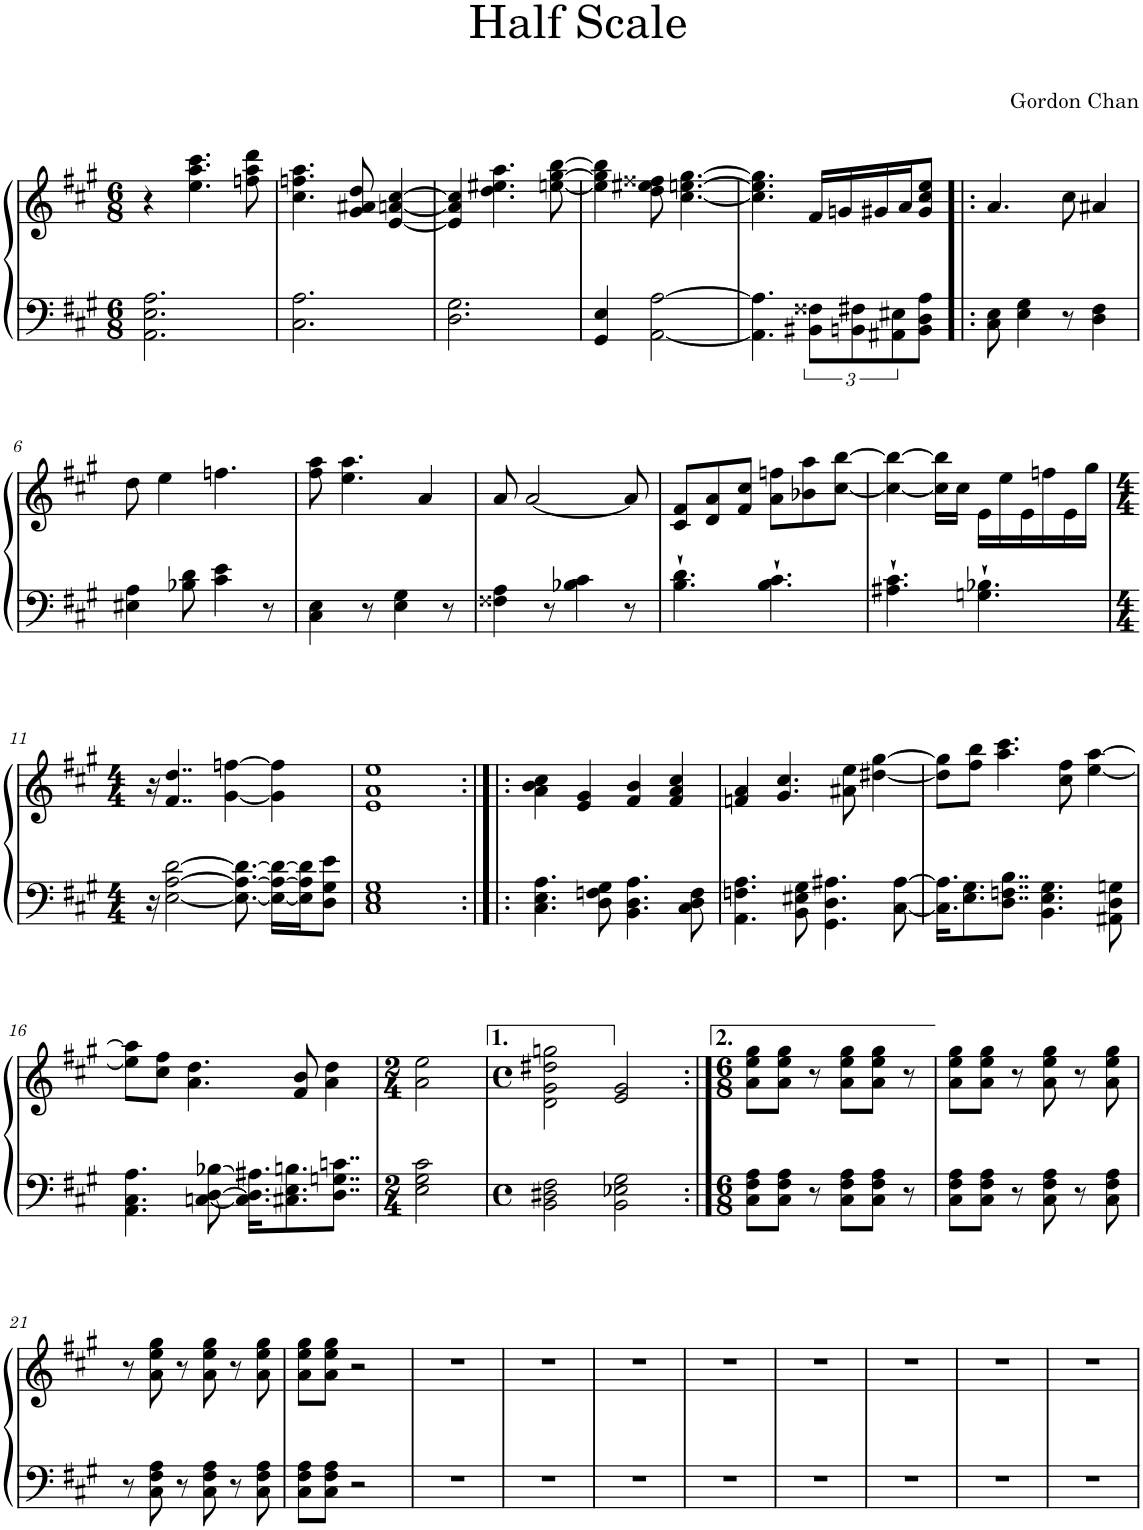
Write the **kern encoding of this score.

**kern	**kern
*part1	*part1
*staff2	*staff1
*I"Piano	*
*I'Pno.	*
*clefF4	*clefG2
*k[f#c#g#]	*k[f#c#g#]
*M6/8	*M6/8
=	=
2.AA\ 2.E\ 2.A\	4r
.	4.ee\ 4.aa\ 4.ccc#\
.	8ffn\ 8aa\ 8ddd\
=1	=1
2.C#\ 2.A\	4.cc#\ 4.ffn\ 4.aa\
.	8g#/ 8a#X/ 8dd/
.	[4e/ [4an/ [4cc#/
=2	=2
2.D\ 2.G#\	4e/] 4a/] 4cc#/]
.	4.dd\ 4.ee#X\ 4.aa\
.	[8een\ [8gg#\ [8bb\
=3	=3
4GG#/ 4E/	4ee\] 4gg#\] 4bb\]
[2AA\ [2A\	8dd\ 8ee#X\ 8ff##X\
.	[4.cc#\ [4.een\ [4.gg#\
=4	=4
4.AA\] 4.A\]	4.cc#\] 4.ee\] 4.gg#\]
12BB#X\ 12F##X\L	16f#/LL
.	16gn/
12BBn\ 12F#X\	.
.	16g#X/
12AA#X\ 12E#X\	.
.	16a/J
8BB\ 8D\ 8A\J	8g#/ 8cc#/ 8ee/J
=5!|:	=5!|:
8C#\ 8E\	4.a/
4E\ 4G#\	.
8r	8cc#\
4D\ 4F#\	4a#X/
!!LO:LB:g=z
=6	=6
4E#X\ 4A\	8dd\
.	4ee\
8B-X\ 8d\	.
4c#\ 4e\	4.ffn\
8r	.
=7	=7
4C#\ 4E\	8ff#\ 8aa\
.	4.ee\ 4.aa\
8r	.
4E\ 4G#\	.
.	4a/
8r	.
=8	=8
4F##X\ 4A\	8a/
.	[2a/
8r	.
4B-X\ 4c#\	.
8r	8a/]
=9	=9
4.B\` 4.d\`	8c#/ 8f#/L
.	8d/ 8a/
.	8f#/ 8cc#/J
4.B\` 4.c#\`	8a\ 8ffn\L
.	8b-X\ 8aa\
.	[8cc#\ [8bb\J
=10	=10
4.A#X\` 4.c#\`	4cc#\_ 4bb\_
.	16cc#\] 16bb\]LL
.	16cc#\JJ
4.Gn\` 4.B-X\`	16e\LL
.	16ee\
.	16e\
.	16ffn\
.	16e\
.	16gg#\JJ
!!LO:LB:g=z
=11	=11
*M4/4	*M4/4
16r	16r
[2E\ [2A\ [2d\	4..f#/ 4..dd/
.	[4g#\ [4ffn\
8.E\_ 8.A\_ 8.d\_	.
16E\_ 16A\_ 16d\_LL	4g#\] 4ff\]
16E\] 16A\] 16d\]J	.
8D\ 8G#\ 8e\J	.
=12	=12
1C# 1E 1G#	1e 1a 1ee
=13:|!|:	=13:|!|:
4.C#\ 4.E\ 4.A\	4a\ 4b\ 4cc#\
.	4e/ 4g#/
8D\ 8Fn\ 8G#\	.
4.BB\ 4.D\ 4.A\	4f#/ 4b/
.	4f#/ 4a/ 4cc#/
8C#\ 8D\ 8F\	.
=14	=14
4.AA\ 4.Fn\ 4.A\	4fn/ 4a/
.	4.g#/ 4.cc#/
8BB\ 8E#X\ 8G#\	.
4.GG#\ 4.D\ 4.A#X\	.
.	8a#X\ 8ee\
.	[4dd#X\ [4gg#\
[8C#\ [8A#\	.
=15	=15
16.C#\] 16.A#\]KL	8dd#\] 8gg#\]L
8.E\ 8.G#\	.
.	8ff#\ 8bb\J
.	4.aa\ 4.ccc#\
8..D\ 8..Fn\ 8..B\J	.
4.BB\ 4.E\ 4.G#\	.
.	8cc#\ 8ff#\
.	[4ee\ [4aa\
8AA#X\ 8D\ 8Gn\	.
!!LO:LB:g=z
=16	=16
4.AA\ 4.C#\ 4.A\	8ee\] 8aa\]L
.	8cc#\ 8ff#\J
.	4.a\ 4.dd\
[8Cn\ [8D\ [8B-X\	.
16.C\] 16.D\] 16.A#X\]KL	.
8.C#X\ 8.E\ 8.Bn\	.
.	8f#/ 8b/
.	4a\ 4dd\
8..D\ 8..Gn\ 8..cn\J	.
=17	=17
*M2/4	*M2/4
2E\ 2G#\ 2c#\	2a\ 2ee\
=18	=18
*M4/4	*M4/4
*met(c)	*met(c)
2BB\ 2D#X\ 2F#\	2d\ 2g#\ 2dd#X\ 2ggn\
2BB\ 2E-X\ 2G#\	2e/ 2g#/
=19:|!	=19:|!
*M6/8	*M6/8
8C#\ 8F#\ 8A\L	8a\ 8ee\ 8gg#\L
8C#\ 8F#\ 8A\J	8a\ 8ee\ 8gg#\J
8r	8r
8C#\ 8F#\ 8A\L	8a\ 8ee\ 8gg#\L
8C#\ 8F#\ 8A\J	8a\ 8ee\ 8gg#\J
8r	8r
=20	=20
8C#\ 8F#\ 8A\L	8a\ 8ee\ 8gg#\L
8C#\ 8F#\ 8A\J	8a\ 8ee\ 8gg#\J
8r	8r
8C#\ 8F#\ 8A\	8a\ 8ee\ 8gg#\
8r	8r
8C#\ 8F#\ 8A\	8a\ 8ee\ 8gg#\
!!LO:LB:g=z
=21	=21
8r	8r
8C#\ 8F#\ 8A\	8a\ 8ee\ 8gg#\
8r	8r
8C#\ 8F#\ 8A\	8a\ 8ee\ 8gg#\
8r	8r
8C#\ 8F#\ 8A\	8a\ 8ee\ 8gg#\
=22	=22
8C#\ 8F#\ 8A\L	8a\ 8ee\ 8gg#\L
8C#\ 8F#\ 8A\J	8a\ 8ee\ 8gg#\J
2r	2r
=23	=23
2.r	2.r
=24	=24
2.r	2.r
=25	=25
2.r	2.r
=26	=26
2.r	2.r
=27	=27
2.r	2.r
=28	=28
2.r	2.r
=29	=29
2.r	2.r
=30	=30
2.r	2.r
=	=
*-	*-
